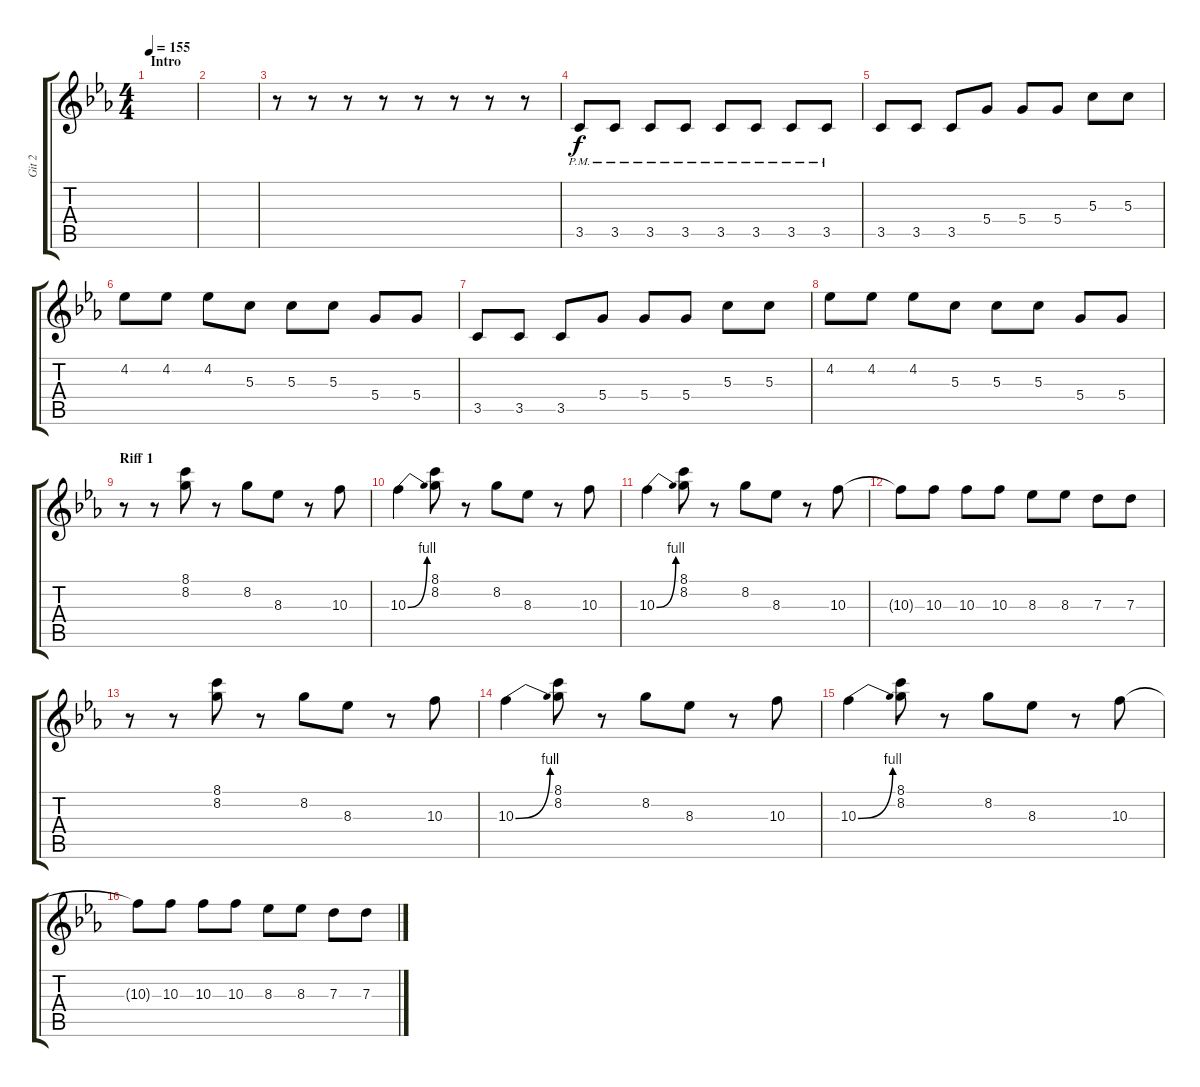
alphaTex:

\track ("Git 2" "Git 2") {instrument distortionguitar}
\staff {score tabs}
\tuning (E4 B3 G3 D3 A2 E2) {hide}
\ts (4 4)
\section ("" "Intro")
\tempo 155
\clef g2
\ks eb
|
|
r.8 r.8 r.8 r.8 r.8 r.8 r.8 r.8 |
3.5{pm}.8 3.5{pm}.8 3.5{pm}.8 3.5{pm}.8 3.5{pm}.8 3.5{pm}.8 3.5{pm}.8 3.5{pm}.8 |
3.5.8 3.5.8 3.5.8 5.4.8 5.4.8 5.4.8 5.3.8 5.3.8 |
4.2.8 4.2.8 4.2.8 5.3.8 5.3.8 5.3.8 5.4.8 5.4.8 |
3.5.8 3.5.8 3.5.8 5.4.8 5.4.8 5.4.8 5.3.8 5.3.8 |
4.2.8 4.2.8 4.2.8 5.3.8 5.3.8 5.3.8 5.4.8 5.4.8 |
\section ("" "Riff 1")
r.8 r.8 (8.1 8.2).8 r.8 8.2.8 8.3.8 r.8 10.3.8 |
10.3{be (bend 0 0 60 4)}.4 (8.1 8.2).8 r.8 8.2.8 8.3.8 r.8 10.3.8 |
10.3{be (bend 0 0 60 4)}.4 (8.1 8.2).8 r.8 8.2.8 8.3.8 r.8 10.3.8 |
10.3{t}.8 10.3.8 10.3.8 10.3.8 8.3.8 8.3.8 7.3.8 7.3.8 |
r.8 r.8 (8.1 8.2).8 r.8 8.2.8 8.3.8 r.8 10.3.8 |
10.3{be (bend 0 0 60 4)}.4 (8.1 8.2).8 r.8 8.2.8 8.3.8 r.8 10.3.8 |
10.3{be (bend 0 0 60 4)}.4 (8.1 8.2).8 r.8 8.2.8 8.3.8 r.8 10.3.8 |
10.3{t}.8 10.3.8 10.3.8 10.3.8 8.3.8 8.3.8 7.3.8 7.3.8
